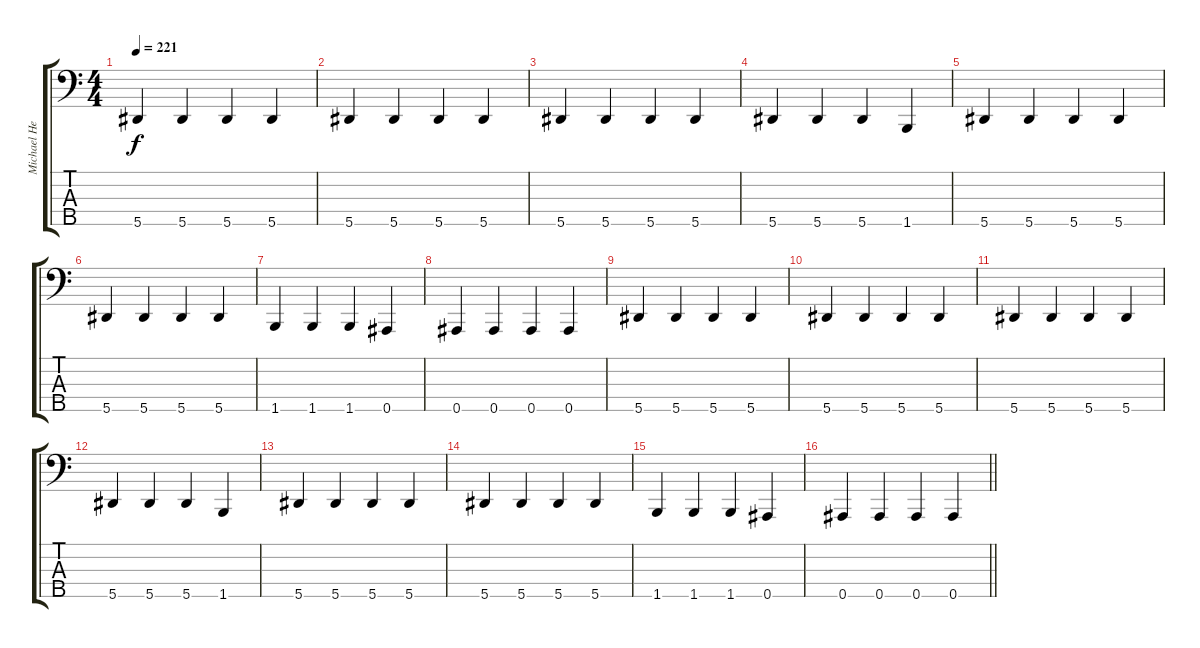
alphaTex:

\track ("Michael Hedlund" "Michael He") {instrument electricbassfinger}
\staff {score tabs}
\tuning (Gb2 Db2 Ab1 Eb1 Bb0) {hide}
\ts (4 4)
\tempo 221
\clef f4
\ks c
5.5.4{dy f} 5.5.4 5.5.4 5.5.4 |
5.5.4 5.5.4 5.5.4 5.5.4 |
5.5.4 5.5.4 5.5.4 5.5.4 |
5.5.4 5.5.4 5.5.4 1.5.4 |
5.5.4 5.5.4 5.5.4 5.5.4 |
5.5.4 5.5.4 5.5.4 5.5.4 |
1.5.4 1.5.4 1.5.4 0.5.4 |
0.5.4 0.5.4 0.5.4 0.5.4 |
5.5.4 5.5.4 5.5.4 5.5.4 |
5.5.4 5.5.4 5.5.4 5.5.4 |
5.5.4 5.5.4 5.5.4 5.5.4 |
5.5.4 5.5.4 5.5.4 1.5.4 |
5.5.4 5.5.4 5.5.4 5.5.4 |
5.5.4 5.5.4 5.5.4 5.5.4 |
1.5.4 1.5.4 1.5.4 0.5.4 |
\barLineRight lightlight
0.5.4 0.5.4 0.5.4 0.5.4
